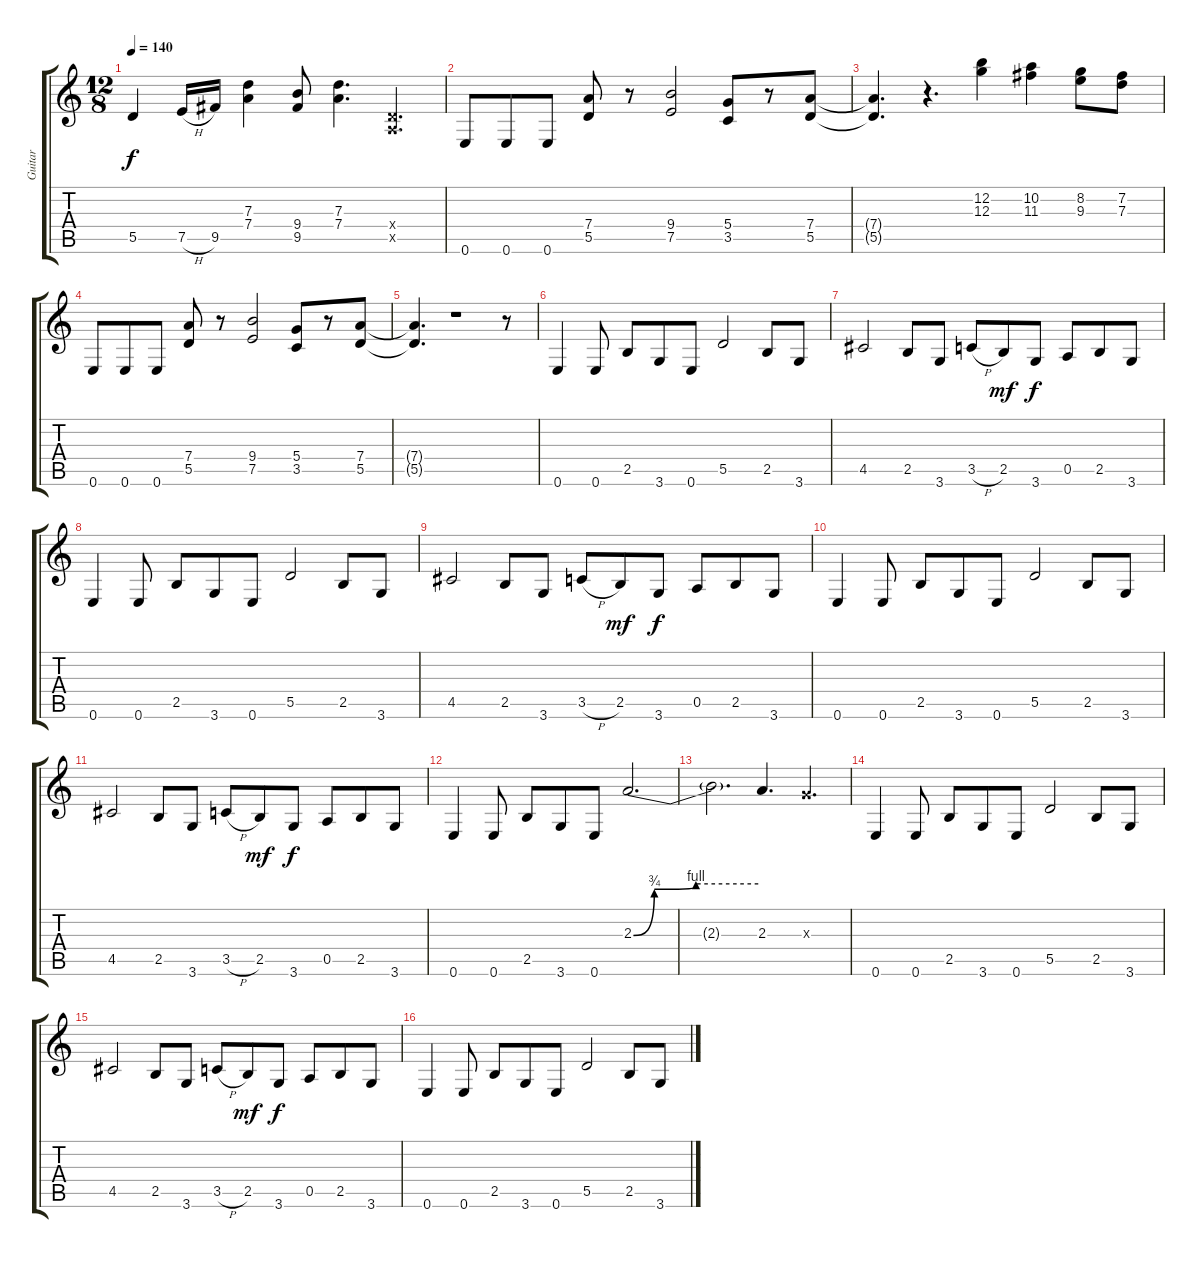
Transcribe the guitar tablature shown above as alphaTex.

\track ("Guitar" "Guitar") {instrument distortionguitar}
\staff {score tabs}
\tuning (E4 B3 G3 D3 A2 E2) {hide}
\ts (12 8)
\tempo 140
\clef g2
\ks c
5.5.4{dy f} 7.5{h}.16 9.5.16 (7.3 7.4).4 (9.4 9.5).8 (7.3 7.4).4{d} (0.4{x} 0.5{x}).4{d} |
0.6.8 0.6.8 0.6.8 (7.4 5.5).8 r.8 (9.4 7.5).2 (5.4 3.5).8 r.8 (7.4 5.5).8 |
(7.4{t} 5.5{t}).4{d} r.4{d} (12.2 12.3).4 (10.2 11.3).4 (8.2 9.3).8 (7.2 7.3).8 |
0.6.8 0.6.8 0.6.8 (7.4 5.5).8 r.8 (9.4 7.5).2 (5.4 3.5).8 r.8 (7.4 5.5).8 |
(7.4{t} 5.5{t}).4{d} r.1 r.8 |
0.6.4 0.6.8 2.5.8 3.6.8 0.6.8 5.5.2 2.5.8 3.6.8 |
4.5.2 2.5.8 3.6.8 3.5{h}.8 2.5.8{dy mf} 3.6.8{dy f} 0.5.8 2.5.8 3.6.8 |
0.6.4 0.6.8 2.5.8 3.6.8 0.6.8 5.5.2 2.5.8 3.6.8 |
4.5.2 2.5.8 3.6.8 3.5{h}.8 2.5.8{dy mf} 3.6.8{dy f} 0.5.8 2.5.8 3.6.8 |
0.6.4 0.6.8 2.5.8 3.6.8 0.6.8 5.5.2 2.5.8 3.6.8 |
4.5.2 2.5.8 3.6.8 3.5{h}.8 2.5.8{dy mf} 3.6.8{dy f} 0.5.8 2.5.8 3.6.8 |
0.6.4 0.6.8 2.5.8 3.6.8 0.6.8 2.3{be (custom 0 0 10 3 30 4 60 4)}.2{d} |
2.3{t}.2{d} 2.3.4{d} 0.3{x}.4{d} |
0.6.4 0.6.8 2.5.8 3.6.8 0.6.8 5.5.2 2.5.8 3.6.8 |
4.5.2 2.5.8 3.6.8 3.5{h}.8 2.5.8{dy mf} 3.6.8{dy f} 0.5.8 2.5.8 3.6.8 |
0.6.4 0.6.8 2.5.8 3.6.8 0.6.8 5.5.2 2.5.8 3.6.8
